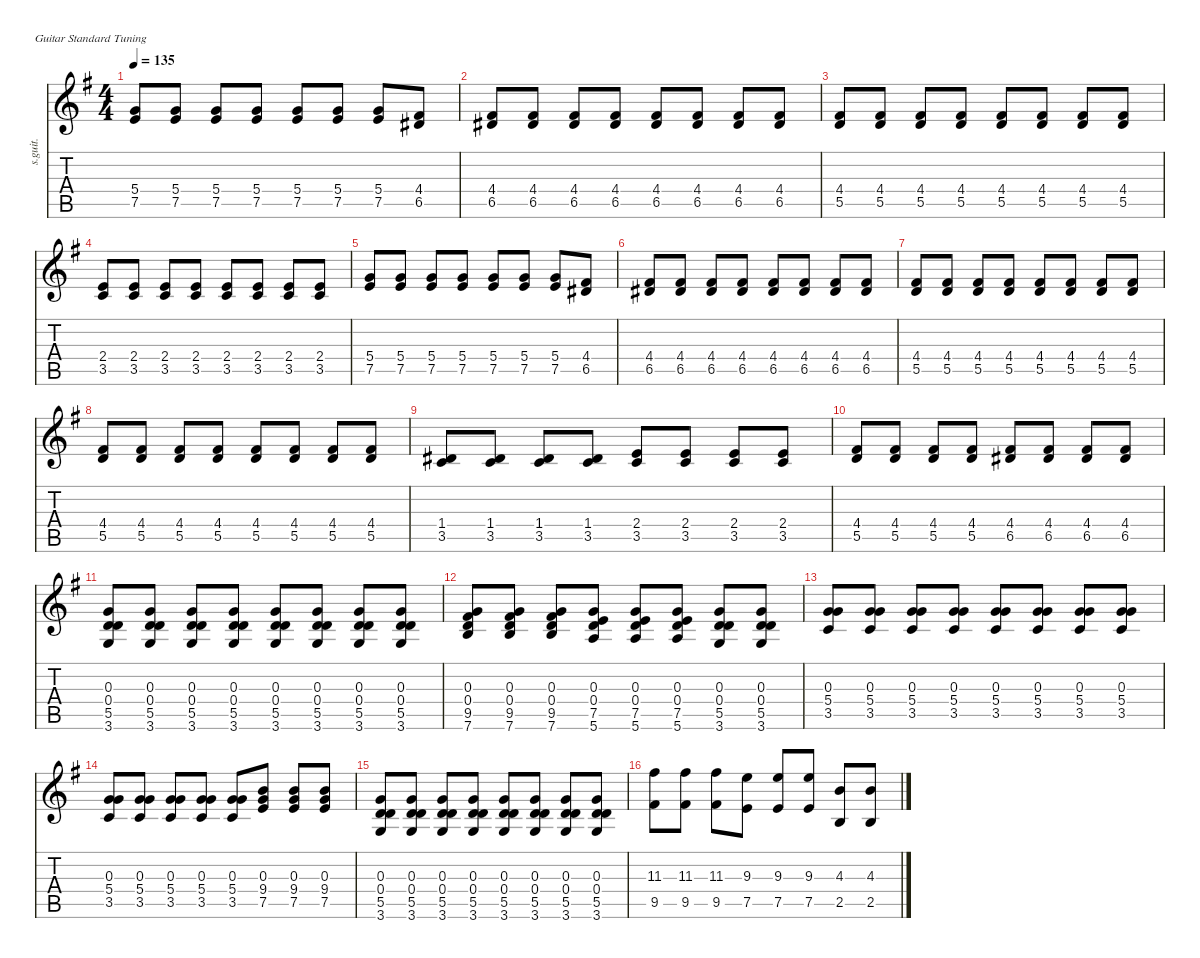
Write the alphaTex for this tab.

\defaultSystemsLayout 4
\hideDynamics
\bracketExtendMode nobrackets
\track ("acoustic" "s.guit.") {instrument acousticguitarsteel}
\staff {score tabs}
\tuning (E4 B3 G3 D3 A2 E2)
\ts (4 4)
\tempo 135
\clef g2
\ks g
(7.5{acc forcenatural} 5.4{acc forcenatural}).8{dy mf beam Up} (7.5{acc forcenatural} 5.4{acc forcenatural}).8{beam Up} (7.5{acc forcenatural} 5.4{acc forcenatural}).8{beam Up} (7.5{acc forcenatural} 5.4{acc forcenatural}).8{beam Up} (7.5{acc forcenatural} 5.4{acc forcenatural}).8{beam Up} (7.5{acc forcenatural} 5.4{acc forcenatural}).8{beam Up} (7.5{acc forcenatural} 5.4{acc forcenatural}).8{beam Up} (6.5{acc #} 4.4{acc #}).8{beam Up} |
(6.5{acc #} 4.4{acc #}).8{beam Up} (6.5{acc #} 4.4{acc #}).8{beam Up} (6.5{acc #} 4.4{acc #}).8{beam Up} (6.5{acc #} 4.4{acc #}).8{beam Up} (6.5{acc #} 4.4{acc #}).8{beam Up} (6.5{acc #} 4.4{acc #}).8{beam Up} (6.5{acc #} 4.4{acc #}).8{beam Up} (6.5{acc #} 4.4{acc #}).8{beam Up} |
(5.5{acc forcenatural} 4.4{acc #}).8{beam Up} (5.5{acc forcenatural} 4.4{acc #}).8{beam Up} (5.5{acc forcenatural} 4.4{acc #}).8{beam Up} (5.5{acc forcenatural} 4.4{acc #}).8{beam Up} (5.5{acc forcenatural} 4.4{acc #}).8{beam Up} (5.5{acc forcenatural} 4.4{acc #}).8{beam Up} (5.5{acc forcenatural} 4.4{acc #}).8{beam Up} (5.5{acc forcenatural} 4.4{acc #}).8{beam Up} |
(3.5{acc forcenatural} 2.4{acc forcenatural}).8{beam Up} (3.5{acc forcenatural} 2.4{acc forcenatural}).8{beam Up} (3.5{acc forcenatural} 2.4{acc forcenatural}).8{beam Up} (3.5{acc forcenatural} 2.4{acc forcenatural}).8{beam Up} (3.5{acc forcenatural} 2.4{acc forcenatural}).8{beam Up} (3.5{acc forcenatural} 2.4{acc forcenatural}).8{beam Up} (3.5{acc forcenatural} 2.4{acc forcenatural}).8{beam Up} (3.5{acc forcenatural} 2.4{acc forcenatural}).8{beam Up} |
(7.5{acc forcenatural} 5.4{acc forcenatural}).8{beam Up} (7.5{acc forcenatural} 5.4{acc forcenatural}).8{beam Up} (7.5{acc forcenatural} 5.4{acc forcenatural}).8{beam Up} (7.5{acc forcenatural} 5.4{acc forcenatural}).8{beam Up} (7.5{acc forcenatural} 5.4{acc forcenatural}).8{beam Up} (7.5{acc forcenatural} 5.4{acc forcenatural}).8{beam Up} (7.5{acc forcenatural} 5.4{acc forcenatural}).8{beam Up} (6.5{acc #} 4.4{acc #}).8{beam Up} |
(6.5{acc #} 4.4{acc #}).8{beam Up} (6.5{acc #} 4.4{acc #}).8{beam Up} (6.5{acc #} 4.4{acc #}).8{beam Up} (6.5{acc #} 4.4{acc #}).8{beam Up} (6.5{acc #} 4.4{acc #}).8{beam Up} (6.5{acc #} 4.4{acc #}).8{beam Up} (6.5{acc #} 4.4{acc #}).8{beam Up} (6.5{acc #} 4.4{acc #}).8{beam Up} |
(5.5{acc forcenatural} 4.4{acc #}).8{beam Up} (5.5{acc forcenatural} 4.4{acc #}).8{beam Up} (5.5{acc forcenatural} 4.4{acc #}).8{beam Up} (5.5{acc forcenatural} 4.4{acc #}).8{beam Up} (5.5{acc forcenatural} 4.4{acc #}).8{beam Up} (5.5{acc forcenatural} 4.4{acc #}).8{beam Up} (5.5{acc forcenatural} 4.4{acc #}).8{beam Up} (5.5{acc forcenatural} 4.4{acc #}).8{beam Up} |
(5.5{acc forcenatural} 4.4{acc #}).8{beam Up} (5.5{acc forcenatural} 4.4{acc #}).8{beam Up} (5.5{acc forcenatural} 4.4{acc #}).8{beam Up} (5.5{acc forcenatural} 4.4{acc #}).8{beam Up} (5.5{acc forcenatural} 4.4{acc #}).8{beam Up} (5.5{acc forcenatural} 4.4{acc #}).8{beam Up} (5.5{acc forcenatural} 4.4{acc #}).8{beam Up} (5.5{acc forcenatural} 4.4{acc #}).8{beam Up} |
(3.5{acc forcenatural} 1.4{acc #}).8{beam Up} (3.5{acc forcenatural} 1.4{acc #}).8{beam Up} (3.5{acc forcenatural} 1.4{acc #}).8{beam Up} (3.5{acc forcenatural} 1.4{acc #}).8{beam Up} (3.5{acc forcenatural} 2.4{acc forcenatural}).8{beam Up} (3.5{acc forcenatural} 2.4{acc forcenatural}).8{beam Up} (3.5{acc forcenatural} 2.4{acc forcenatural}).8{beam Up} (3.5{acc forcenatural} 2.4{acc forcenatural}).8{beam Up} |
(5.5{acc forcenatural} 4.4{acc #}).8{beam Up} (5.5{acc forcenatural} 4.4{acc #}).8{beam Up} (5.5{acc forcenatural} 4.4{acc #}).8{beam Up} (5.5{acc forcenatural} 4.4{acc #}).8{beam Up} (6.5{acc #} 4.4{acc #}).8{beam Up} (6.5{acc #} 4.4{acc #}).8{beam Up} (6.5{acc #} 4.4{acc #}).8{beam Up} (6.5{acc #} 4.4{acc #}).8{beam Up} |
(3.6{acc forcenatural} 5.5{acc forcenatural} 0.4{acc forcenatural} 0.3{acc forcenatural}).8{beam Up} (3.6{acc forcenatural} 5.5{acc forcenatural} 0.3{acc forcenatural} 0.4{acc forcenatural}).8{beam Up} (3.6{acc forcenatural} 5.5{acc forcenatural} 0.3{acc forcenatural} 0.4{acc forcenatural}).8{beam Up} (3.6{acc forcenatural} 5.5{acc forcenatural} 0.4{acc forcenatural} 0.3{acc forcenatural}).8{beam Up} (3.6{acc forcenatural} 5.5{acc forcenatural} 0.3{acc forcenatural} 0.4{acc forcenatural}).8{beam Up} (3.6{acc forcenatural} 5.5{acc forcenatural} 0.3{acc forcenatural} 0.4{acc forcenatural}).8{beam Up} (3.6{acc forcenatural} 5.5{acc forcenatural} 0.3{acc forcenatural} 0.4{acc forcenatural}).8{beam Up} (3.6{acc forcenatural} 5.5{acc forcenatural} 0.3{acc forcenatural} 0.4{acc forcenatural}).8{beam Up} |
(7.6{acc forcenatural} 9.5{acc #} 0.3{acc forcenatural} 0.4{acc forcenatural}).8{beam Up} (7.6{acc forcenatural} 9.5{acc #} 0.3{acc forcenatural} 0.4{acc forcenatural}).8{beam Up} (7.6{acc forcenatural} 9.5{acc #} 0.3{acc forcenatural} 0.4{acc forcenatural}).8{beam Up} (5.6{acc forcenatural} 7.5{acc forcenatural} 0.3{acc forcenatural} 0.4{acc forcenatural}).8{beam Up} (5.6{acc forcenatural} 7.5{acc forcenatural} 0.3{acc forcenatural} 0.4{acc forcenatural}).8{beam Up} (5.6{acc forcenatural} 7.5{acc forcenatural} 0.3{acc forcenatural} 0.4{acc forcenatural}).8{beam Up} (3.6{acc forcenatural} 5.5{acc forcenatural} 0.3{acc forcenatural} 0.4{acc forcenatural}).8{beam Up} (3.6{acc forcenatural} 5.5{acc forcenatural} 0.3{acc forcenatural} 0.4{acc forcenatural}).8{beam Up} |
(3.5{acc forcenatural} 5.4{acc forcenatural} 0.3{acc forcenatural}).8{beam Up} (3.5{acc forcenatural} 5.4{acc forcenatural} 0.3{acc forcenatural}).8{beam Up} (3.5{acc forcenatural} 5.4{acc forcenatural} 0.3{acc forcenatural}).8{beam Up} (3.5{acc forcenatural} 5.4{acc forcenatural} 0.3{acc forcenatural}).8{beam Up} (3.5{acc forcenatural} 5.4{acc forcenatural} 0.3{acc forcenatural}).8{beam Up} (3.5{acc forcenatural} 5.4{acc forcenatural} 0.3{acc forcenatural}).8{beam Up} (3.5{acc forcenatural} 5.4{acc forcenatural} 0.3{acc forcenatural}).8{beam Up} (3.5{acc forcenatural} 5.4{acc forcenatural} 0.3{acc forcenatural}).8{beam Up} |
(3.5{acc forcenatural} 5.4{acc forcenatural} 0.3{acc forcenatural}).8{beam Up} (3.5{acc forcenatural} 5.4{acc forcenatural} 0.3{acc forcenatural}).8{beam Up} (3.5{acc forcenatural} 5.4{acc forcenatural} 0.3{acc forcenatural}).8{beam Up} (3.5{acc forcenatural} 5.4{acc forcenatural} 0.3{acc forcenatural}).8{beam Up} (3.5{acc forcenatural} 5.4{acc forcenatural} 0.3{acc forcenatural}).8{beam Up} (7.5{acc forcenatural} 9.4{acc forcenatural} 0.3{acc forcenatural}).8{beam Up} (7.5{acc forcenatural} 9.4{acc forcenatural} 0.3{acc forcenatural}).8{beam Up} (7.5{acc forcenatural} 9.4{acc forcenatural} 0.3{acc forcenatural}).8{beam Up} |
(3.6{acc forcenatural} 5.5{acc forcenatural} 0.4{acc forcenatural} 0.3{acc forcenatural}).8{beam Up} (3.6{acc forcenatural} 5.5{acc forcenatural} 0.3{acc forcenatural} 0.4{acc forcenatural}).8{beam Up} (3.6{acc forcenatural} 5.5{acc forcenatural} 0.3{acc forcenatural} 0.4{acc forcenatural}).8{beam Up} (3.6{acc forcenatural} 5.5{acc forcenatural} 0.4{acc forcenatural} 0.3{acc forcenatural}).8{beam Up} (3.6{acc forcenatural} 5.5{acc forcenatural} 0.3{acc forcenatural} 0.4{acc forcenatural}).8{beam Up} (3.6{acc forcenatural} 5.5{acc forcenatural} 0.3{acc forcenatural} 0.4{acc forcenatural}).8{beam Up} (3.6{acc forcenatural} 5.5{acc forcenatural} 0.3{acc forcenatural} 0.4{acc forcenatural}).8{beam Up} (3.6{acc forcenatural} 5.5{acc forcenatural} 0.3{acc forcenatural} 0.4{acc forcenatural}).8{beam Up} |
(9.5{acc #} 11.3{acc #}).8{beam Down} (9.5{acc #} 11.3{acc #}).8{beam Down} (9.5{acc #} 11.3{acc #}).8{beam Down} (7.5{acc forcenatural} 9.3{acc forcenatural}).8{beam Down} (7.5{acc forcenatural} 9.3{acc forcenatural}).8{beam Up} (7.5{acc forcenatural} 9.3{acc forcenatural}).8{beam Up} (2.5{acc forcenatural} 4.3{acc forcenatural}).8{beam Up} (2.5{acc forcenatural} 4.3{acc forcenatural}).8{beam Up}
